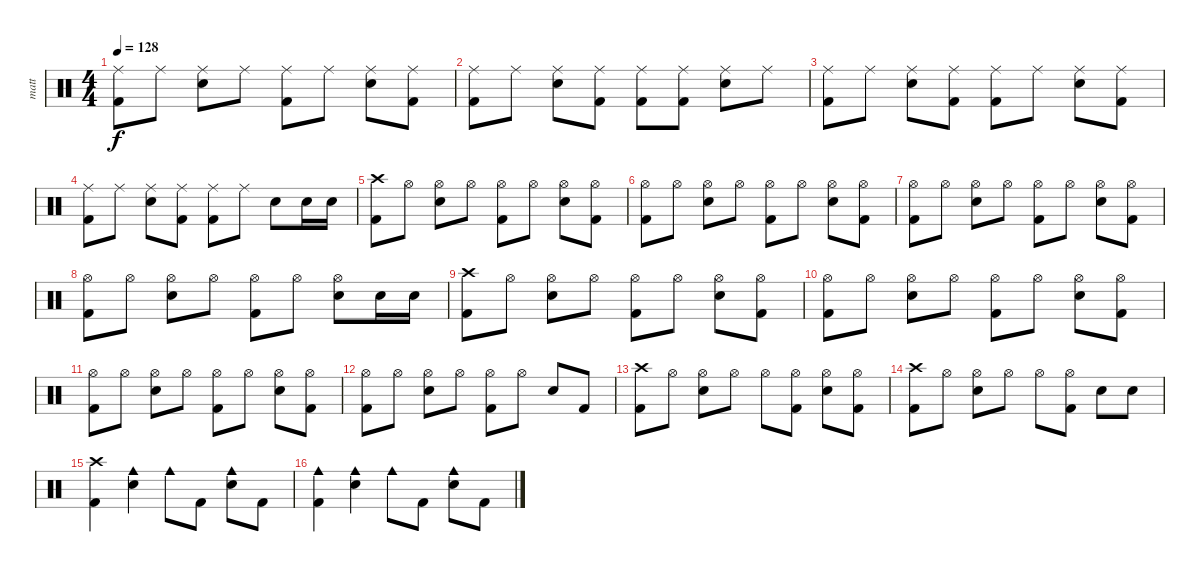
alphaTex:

\track ("matt" "matt") {instrument percussion}
\staff {score}
\articulation defaults
\ts (4 4)
\tempo 128
\clef neutral
\ks c
("Ride (middle)" "Kick (hit) 2").8{dy f} "Ride (middle)".8 ("Ride (middle)" "Electric Snare (hit)").8 "Ride (middle)".8 ("Ride (middle)" "Kick (hit) 2").8 "Ride (middle)".8 ("Ride (middle)" "Electric Snare (hit)").8 ("Ride (middle)" "Kick (hit) 2").8 |
("Ride (middle)" "Kick (hit) 2").8 "Ride (middle)".8 ("Ride (middle)" "Electric Snare (hit)").8 ("Ride (middle)" "Kick (hit) 2").8 ("Ride (middle)" "Kick (hit) 2").8 ("Ride (middle)" "Kick (hit) 2").8 ("Ride (middle)" "Electric Snare (hit)").8 "Ride (middle)".8 |
("Ride (middle)" "Kick (hit) 2").8 "Ride (middle)".8 ("Ride (middle)" "Electric Snare (hit)").8 ("Ride (middle)" "Kick (hit) 2").8 ("Ride (middle)" "Kick (hit) 2").8 "Ride (middle)".8 ("Ride (middle)" "Electric Snare (hit)").8 ("Ride (middle)" "Kick (hit) 2").8 |
("Ride (middle)" "Kick (hit) 2").8 "Ride (middle)".8 ("Ride (middle)" "Electric Snare (hit)").8 ("Ride (middle)" "Kick (hit) 2").8 ("Ride (middle)" "Kick (hit) 2").8 "Ride (middle)".8 "Electric Snare (hit)".8 "Electric Snare (hit)".16 "Electric Snare (hit)".16 |
("Crash high (hit)" "Kick (hit) 2").8 "Hi-Hat (open)".8 ("Hi-Hat (open)" "Electric Snare (hit)").8 "Hi-Hat (open)".8 ("Hi-Hat (open)" "Kick (hit) 2").8 "Hi-Hat (open)".8 ("Hi-Hat (open)" "Electric Snare (hit)").8 ("Hi-Hat (open)" "Kick (hit) 2").8 |
("Hi-Hat (open)" "Kick (hit) 2").8 "Hi-Hat (open)".8 ("Hi-Hat (open)" "Electric Snare (hit)").8 "Hi-Hat (open)".8 ("Hi-Hat (open)" "Kick (hit) 2").8 "Hi-Hat (open)".8 ("Hi-Hat (open)" "Electric Snare (hit)").8 ("Hi-Hat (open)" "Kick (hit) 2").8 |
("Hi-Hat (open)" "Kick (hit) 2").8 "Hi-Hat (open)".8 ("Hi-Hat (open)" "Electric Snare (hit)").8 "Hi-Hat (open)".8 ("Hi-Hat (open)" "Kick (hit) 2").8 "Hi-Hat (open)".8 ("Hi-Hat (open)" "Electric Snare (hit)").8 ("Hi-Hat (open)" "Kick (hit) 2").8 |
("Hi-Hat (open)" "Kick (hit) 2").8 "Hi-Hat (open)".8 ("Hi-Hat (open)" "Electric Snare (hit)").8 "Hi-Hat (open)".8 ("Hi-Hat (open)" "Kick (hit) 2").8 "Hi-Hat (open)".8 ("Hi-Hat (open)" "Electric Snare (hit)").8 "Electric Snare (hit)".16 "Electric Snare (hit)".16 |
("Crash high (hit)" "Kick (hit) 2").8 "Hi-Hat (open)".8 ("Hi-Hat (open)" "Electric Snare (hit)").8 "Hi-Hat (open)".8 ("Hi-Hat (open)" "Kick (hit) 2").8 "Hi-Hat (open)".8 ("Hi-Hat (open)" "Electric Snare (hit)").8 ("Hi-Hat (open)" "Kick (hit) 2").8 |
("Hi-Hat (open)" "Kick (hit) 2").8 "Hi-Hat (open)".8 ("Hi-Hat (open)" "Electric Snare (hit)").8 "Hi-Hat (open)".8 ("Hi-Hat (open)" "Kick (hit) 2").8 "Hi-Hat (open)".8 ("Hi-Hat (open)" "Electric Snare (hit)").8 ("Hi-Hat (open)" "Kick (hit) 2").8 |
("Hi-Hat (open)" "Kick (hit) 2").8 "Hi-Hat (open)".8 ("Hi-Hat (open)" "Electric Snare (hit)").8 "Hi-Hat (open)".8 ("Hi-Hat (open)" "Kick (hit) 2").8 "Hi-Hat (open)".8 ("Hi-Hat (open)" "Electric Snare (hit)").8 ("Hi-Hat (open)" "Kick (hit) 2").8 |
("Hi-Hat (open)" "Kick (hit) 2").8 "Hi-Hat (open)".8 ("Hi-Hat (open)" "Electric Snare (hit)").8 "Hi-Hat (open)".8 ("Hi-Hat (open)" "Kick (hit) 2").8 "Hi-Hat (open)".8 "Electric Snare (hit)".8 "Kick (hit) 2".8 |
("Crash high (hit)" "Kick (hit) 2").8 "Hi-Hat (open)".8 ("Hi-Hat (open)" "Electric Snare (hit)").8 "Hi-Hat (open)".8 "Hi-Hat (open)".8 ("Hi-Hat (open)" "Kick (hit) 2").8 ("Hi-Hat (open)" "Electric Snare (hit)").8 ("Hi-Hat (open)" "Kick (hit) 2").8 |
("Crash high (hit)" "Kick (hit) 2").8 "Hi-Hat (open)".8 ("Hi-Hat (open)" "Electric Snare (hit)").8 "Hi-Hat (open)".8 "Hi-Hat (open)".8 ("Hi-Hat (open)" "Kick (hit) 2").8 "Electric Snare (hit)".8 "Electric Snare (hit)".8 |
("Crash high (hit)" "Kick (hit) 2").4 ("Cowbell medium (hit)" "Electric Snare (hit)").4 "Cowbell medium (hit)".8 "Kick (hit) 2".8 ("Cowbell medium (hit)" "Electric Snare (hit)").8 "Kick (hit) 2".8 |
("Cowbell medium (hit)" "Kick (hit) 2").4 ("Cowbell medium (hit)" "Electric Snare (hit)").4 "Cowbell medium (hit)".8 "Kick (hit) 2".8 ("Cowbell medium (hit)" "Electric Snare (hit)").8 "Kick (hit) 2".8
